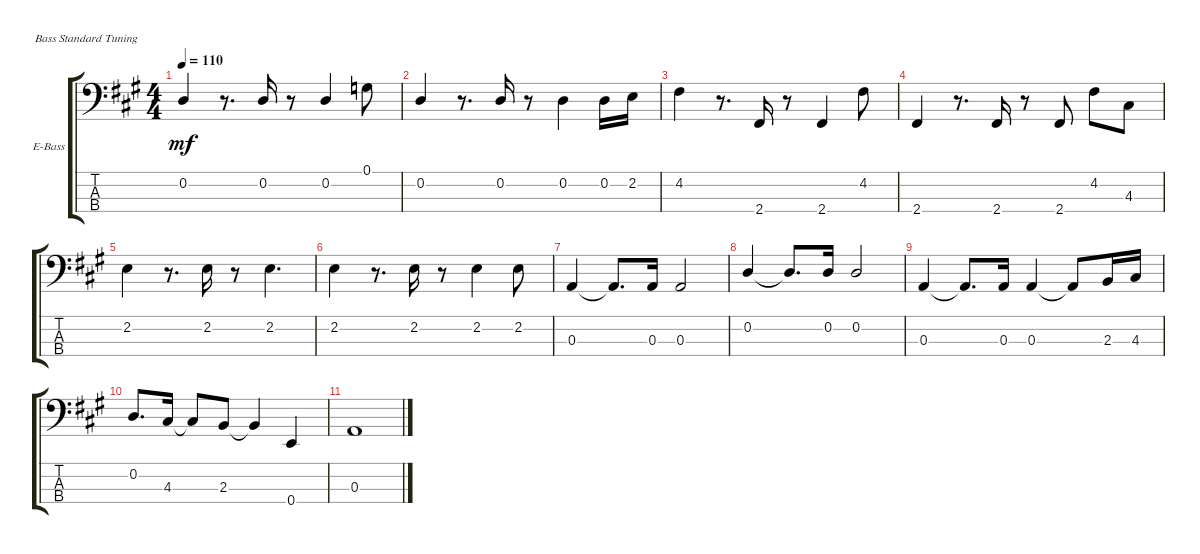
\defaultSystemsLayout 4
\bracketExtendMode groupsimilarinstruments
\firstSystemTrackNameOrientation horizontal
\otherSystemsTrackNameOrientation horizontal
\track ("Electric Bass" "E-Bass") {instrument electricbassfinger}
\staff {score tabs}
\tuning (G2 D2 A1 E1)
\ts (4 4)
\tempo 110
\clef f4
\scale
0.333333
\ks a
0.2.4{dy mf beam invert} r.8{d beam invert} 0.2.16{beam invert} r.8{beam invert} 0.2.4{beam invert} 0.1.8 |
\scale
0.333333 0.2.4{beam invert} r.8{d beam invert} 0.2.16{beam invert} r.8{beam invert} 0.2.4 0.2.16 2.2.16 |
\scale
0.333333 4.2.4 r.8{d} 2.4.16 r.8 2.4.4 4.2.8 |
\scale
0.333333 2.4.4 r.8{d} 2.4.16 r.8 2.4.8 4.2.8 4.3.8 |
\scale
0.333333 2.2.4 r.8{d} 2.2.16 r.8 2.2.4{d} |
\scale
0.333333 2.2.4 r.8{d} 2.2.16 r.8 2.2.4 2.2.8 |
\scale
0.333333 0.3.4 0.3{t}.8{d} 0.3.16 0.3.2 |
\scale
0.333333 0.2.4{beam invert} 0.2{t}.8{d beam invert} 0.2.16 0.2.2{beam invert} |
0.3.4 0.3{t}.8{d} 0.3.16 0.3.4 0.3{t}.8 2.3.16 4.3.16 |
0.2.8{d} 4.3.16 4.3{t}.8 2.3.8 2.3{t}.4 0.4.4 |
0.3.1
